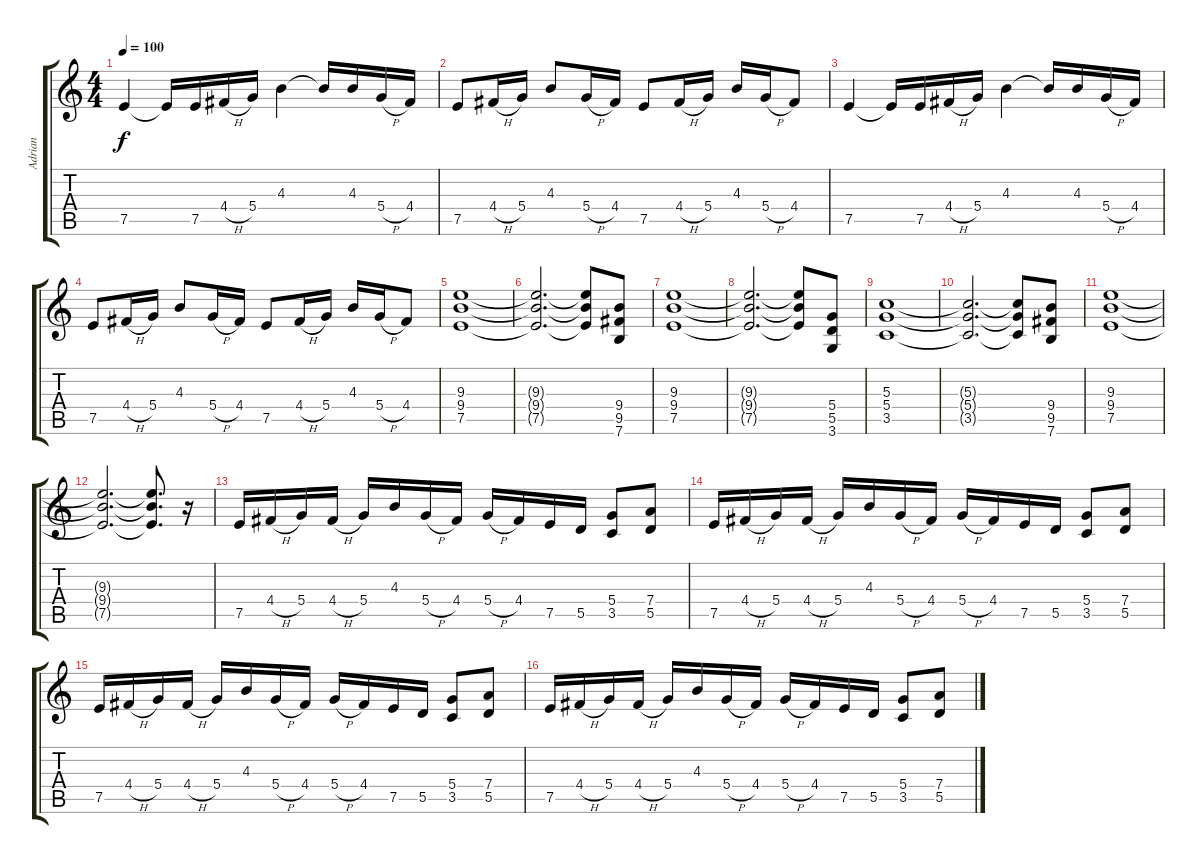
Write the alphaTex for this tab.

\track ("Adrian" "Adrian") {instrument distortionguitar}
\staff {score tabs}
\tuning (E4 B3 G3 D3 A2 E2) {hide}
\ts (4 4)
\tempo 100
\clef g2
\ks c
7.5.4{dy f} 7.5{t}.16 7.5.16 4.4{h}.16 5.4.16 4.3.4 4.3{t}.16 4.3.16 5.4{h}.16 4.4.16 |
7.5.8 4.4{h}.16 5.4.16 4.3.8 5.4{h}.16 4.4.16 7.5.8 4.4{h}.16 5.4.16 4.3.16 5.4{h}.16 4.4.8 |
7.5.4 7.5{t}.16 7.5.16 4.4{h}.16 5.4.16 4.3.4 4.3{t}.16 4.3.16 5.4{h}.16 4.4.16 |
7.5.8 4.4{h}.16 5.4.16 4.3.8 5.4{h}.16 4.4.16 7.5.8 4.4{h}.16 5.4.16 4.3.16 5.4{h}.16 4.4.8 |
(9.3 9.4 7.5).1 |
(9.3{t} 9.4{t} 7.5{t}).2{d} (9.3{t} 9.4{t} 7.5{t}).8 (9.4 9.5 7.6).8 |
(9.3 9.4 7.5).1 |
(9.3{t} 9.4{t} 7.5{t}).2{d} (9.3{t} 9.4{t} 7.5{t}).8 (5.4 5.5 3.6).8 |
(5.3 5.4 3.5).1 |
(5.3{t} 5.4{t} 3.5{t}).2{d} (5.3{t} 5.4{t} 3.5{t}).8 (9.4 9.5 7.6).8 |
(9.3 9.4 7.5).1 |
(9.3{t} 9.4{t} 7.5{t}).2{d} (9.3{t} 9.4{t} 7.5{t}).8{d} r.16 |
7.5.16 4.4{h}.16 5.4.16 4.4{h}.16 5.4.16 4.3.16 5.4{h}.16 4.4.16 5.4{h}.16 4.4.16 7.5.16 5.5.16 (5.4 3.5).8 (7.4 5.5).8 |
7.5.16 4.4{h}.16 5.4.16 4.4{h}.16 5.4.16 4.3.16 5.4{h}.16 4.4.16 5.4{h}.16 4.4.16 7.5.16 5.5.16 (5.4 3.5).8 (7.4 5.5).8 |
7.5.16 4.4{h}.16 5.4.16 4.4{h}.16 5.4.16 4.3.16 5.4{h}.16 4.4.16 5.4{h}.16 4.4.16 7.5.16 5.5.16 (5.4 3.5).8 (7.4 5.5).8 |
7.5.16 4.4{h}.16 5.4.16 4.4{h}.16 5.4.16 4.3.16 5.4{h}.16 4.4.16 5.4{h}.16 4.4.16 7.5.16 5.5.16 (5.4 3.5).8 (7.4 5.5).8
